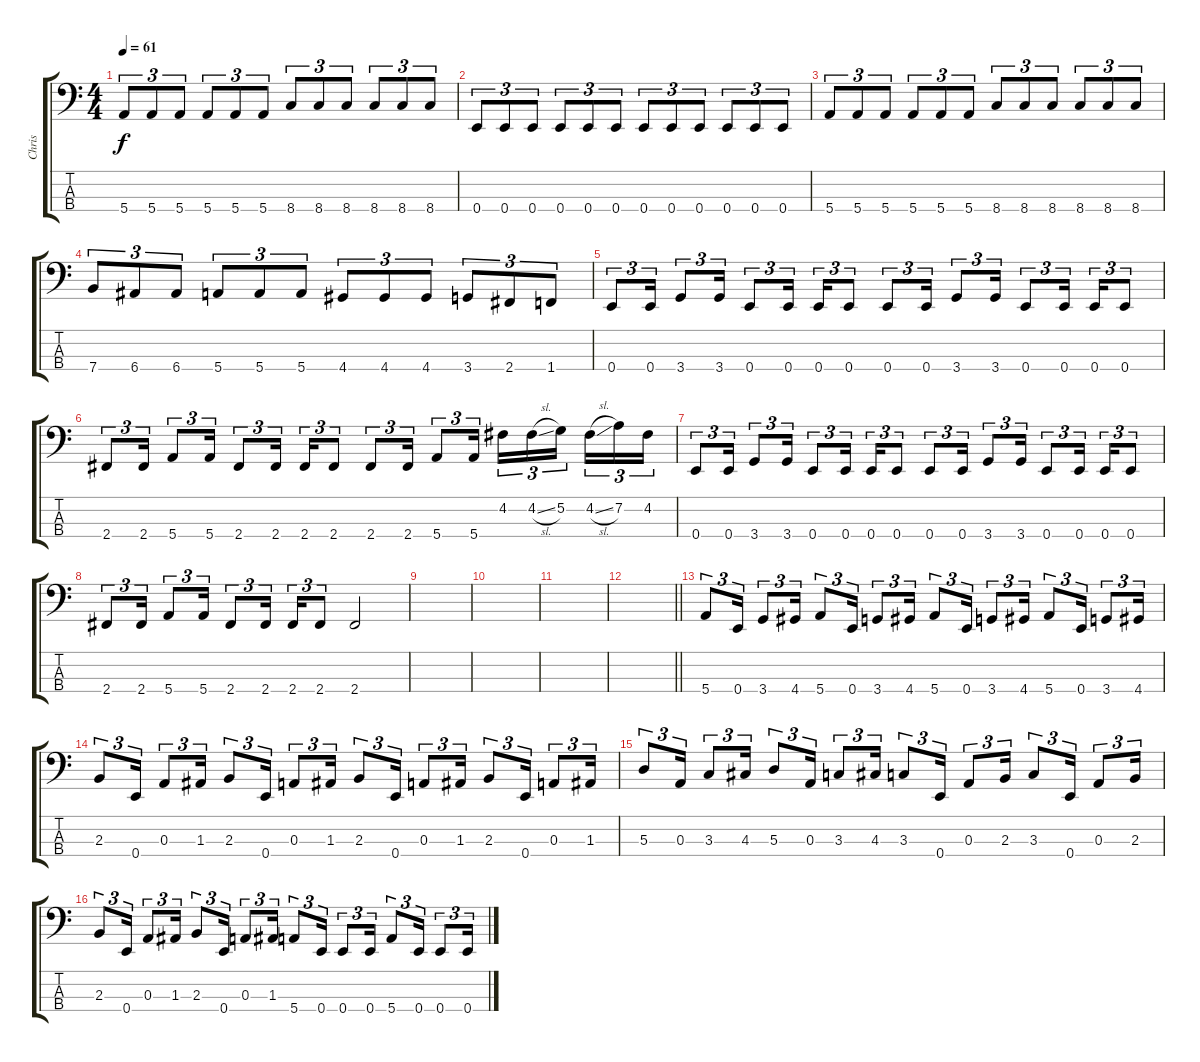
\track ("Chris" "Chris") {instrument electricbassfinger}
\staff {score tabs}
\tuning (G2 D2 A1 E1) {hide}
\ts (4 4)
\tempo 61
\clef f4
\ks c
5.4.8{tu (3 2) dy f} 5.4.8{tu (3 2)} 5.4.8{tu (3 2)} 5.4.8{tu (3 2)} 5.4.8{tu (3 2)} 5.4.8{tu (3 2)} 8.4.8{tu (3 2)} 8.4.8{tu (3 2)} 8.4.8{tu (3 2)} 8.4.8{tu (3 2)} 8.4.8{tu (3 2)} 8.4.8{tu (3 2)} |
0.4.8{tu (3 2)} 0.4.8{tu (3 2)} 0.4.8{tu (3 2)} 0.4.8{tu (3 2)} 0.4.8{tu (3 2)} 0.4.8{tu (3 2)} 0.4.8{tu (3 2)} 0.4.8{tu (3 2)} 0.4.8{tu (3 2)} 0.4.8{tu (3 2)} 0.4.8{tu (3 2)} 0.4.8{tu (3 2)} |
5.4.8{tu (3 2)} 5.4.8{tu (3 2)} 5.4.8{tu (3 2)} 5.4.8{tu (3 2)} 5.4.8{tu (3 2)} 5.4.8{tu (3 2)} 8.4.8{tu (3 2)} 8.4.8{tu (3 2)} 8.4.8{tu (3 2)} 8.4.8{tu (3 2)} 8.4.8{tu (3 2)} 8.4.8{tu (3 2)} |
7.4.8{tu (3 2)} 6.4.8{tu (3 2)} 6.4.8{tu (3 2)} 5.4.8{tu (3 2)} 5.4.8{tu (3 2)} 5.4.8{tu (3 2)} 4.4.8{tu (3 2)} 4.4.8{tu (3 2)} 4.4.8{tu (3 2)} 3.4.8{tu (3 2)} 2.4.8{tu (3 2)} 1.4.8{tu (3 2)} |
0.4.8{tu (3 2)} 0.4.16{tu (3 2)} 3.4.8{tu (3 2)} 3.4.16{tu (3 2)} 0.4.8{tu (3 2)} 0.4.16{tu (3 2) beam splitsecondary} 0.4.16{tu (3 2)} 0.4.8{tu (3 2)} 0.4.8{tu (3 2)} 0.4.16{tu (3 2)} 3.4.8{tu (3 2)} 3.4.16{tu (3 2)} 0.4.8{tu (3 2)} 0.4.16{tu (3 2) beam splitsecondary} 0.4.16{tu (3 2)} 0.4.8{tu (3 2)} |
2.4.8{tu (3 2)} 2.4.16{tu (3 2)} 5.4.8{tu (3 2)} 5.4.16{tu (3 2)} 2.4.8{tu (3 2)} 2.4.16{tu (3 2) beam splitsecondary} 2.4.16{tu (3 2)} 2.4.8{tu (3 2)} 2.4.8{tu (3 2)} 2.4.16{tu (3 2)} 5.4.8{tu (3 2)} 5.4.16{tu (3 2)} 4.2.16{tu (3 2)} 4.2{sl}.16{tu (3 2)} 5.2.16{tu (3 2) beam splitsecondary} 4.2{sl}.16{tu (3 2)} 7.2.16{tu (3 2)} 4.2.16{tu (3 2)} |
0.4.8{tu (3 2)} 0.4.16{tu (3 2)} 3.4.8{tu (3 2)} 3.4.16{tu (3 2)} 0.4.8{tu (3 2)} 0.4.16{tu (3 2) beam splitsecondary} 0.4.16{tu (3 2)} 0.4.8{tu (3 2)} 0.4.8{tu (3 2)} 0.4.16{tu (3 2)} 3.4.8{tu (3 2)} 3.4.16{tu (3 2)} 0.4.8{tu (3 2)} 0.4.16{tu (3 2) beam splitsecondary} 0.4.16{tu (3 2)} 0.4.8{tu (3 2)} |
2.4.8{tu (3 2)} 2.4.16{tu (3 2)} 5.4.8{tu (3 2)} 5.4.16{tu (3 2)} 2.4.8{tu (3 2)} 2.4.16{tu (3 2) beam splitsecondary} 2.4.16{tu (3 2)} 2.4.8{tu (3 2)} 2.4.2 |
|
|
|
\barLineRight lightlight
|
5.4.8{tu (3 2)} 0.4.16{tu (3 2)} 3.4.8{tu (3 2)} 4.4.16{tu (3 2)} 5.4.8{tu (3 2)} 0.4.16{tu (3 2)} 3.4.8{tu (3 2)} 4.4.16{tu (3 2)} 5.4.8{tu (3 2)} 0.4.16{tu (3 2)} 3.4.8{tu (3 2)} 4.4.16{tu (3 2)} 5.4.8{tu (3 2)} 0.4.16{tu (3 2)} 3.4.8{tu (3 2)} 4.4.16{tu (3 2)} |
2.3.8{tu (3 2)} 0.4.16{tu (3 2)} 0.3.8{tu (3 2)} 1.3.16{tu (3 2)} 2.3.8{tu (3 2)} 0.4.16{tu (3 2)} 0.3.8{tu (3 2)} 1.3.16{tu (3 2)} 2.3.8{tu (3 2)} 0.4.16{tu (3 2)} 0.3.8{tu (3 2)} 1.3.16{tu (3 2)} 2.3.8{tu (3 2)} 0.4.16{tu (3 2)} 0.3.8{tu (3 2)} 1.3.16{tu (3 2)} |
5.3.8{tu (3 2)} 0.3.16{tu (3 2)} 3.3.8{tu (3 2)} 4.3.16{tu (3 2)} 5.3.8{tu (3 2)} 0.3.16{tu (3 2)} 3.3.8{tu (3 2)} 4.3.16{tu (3 2)} 3.3.8{tu (3 2)} 0.4.16{tu (3 2)} 0.3.8{tu (3 2)} 2.3.16{tu (3 2)} 3.3.8{tu (3 2)} 0.4.16{tu (3 2)} 0.3.8{tu (3 2)} 2.3.16{tu (3 2)} |
2.3.8{tu (3 2)} 0.4.16{tu (3 2)} 0.3.8{tu (3 2)} 1.3.16{tu (3 2)} 2.3.8{tu (3 2)} 0.4.16{tu (3 2)} 0.3.8{tu (3 2)} 1.3.16{tu (3 2)} 5.4.8{tu (3 2)} 0.4.16{tu (3 2)} 0.4.8{tu (3 2)} 0.4.16{tu (3 2)} 5.4.8{tu (3 2)} 0.4.16{tu (3 2)} 0.4.8{tu (3 2)} 0.4.16{tu (3 2)}
